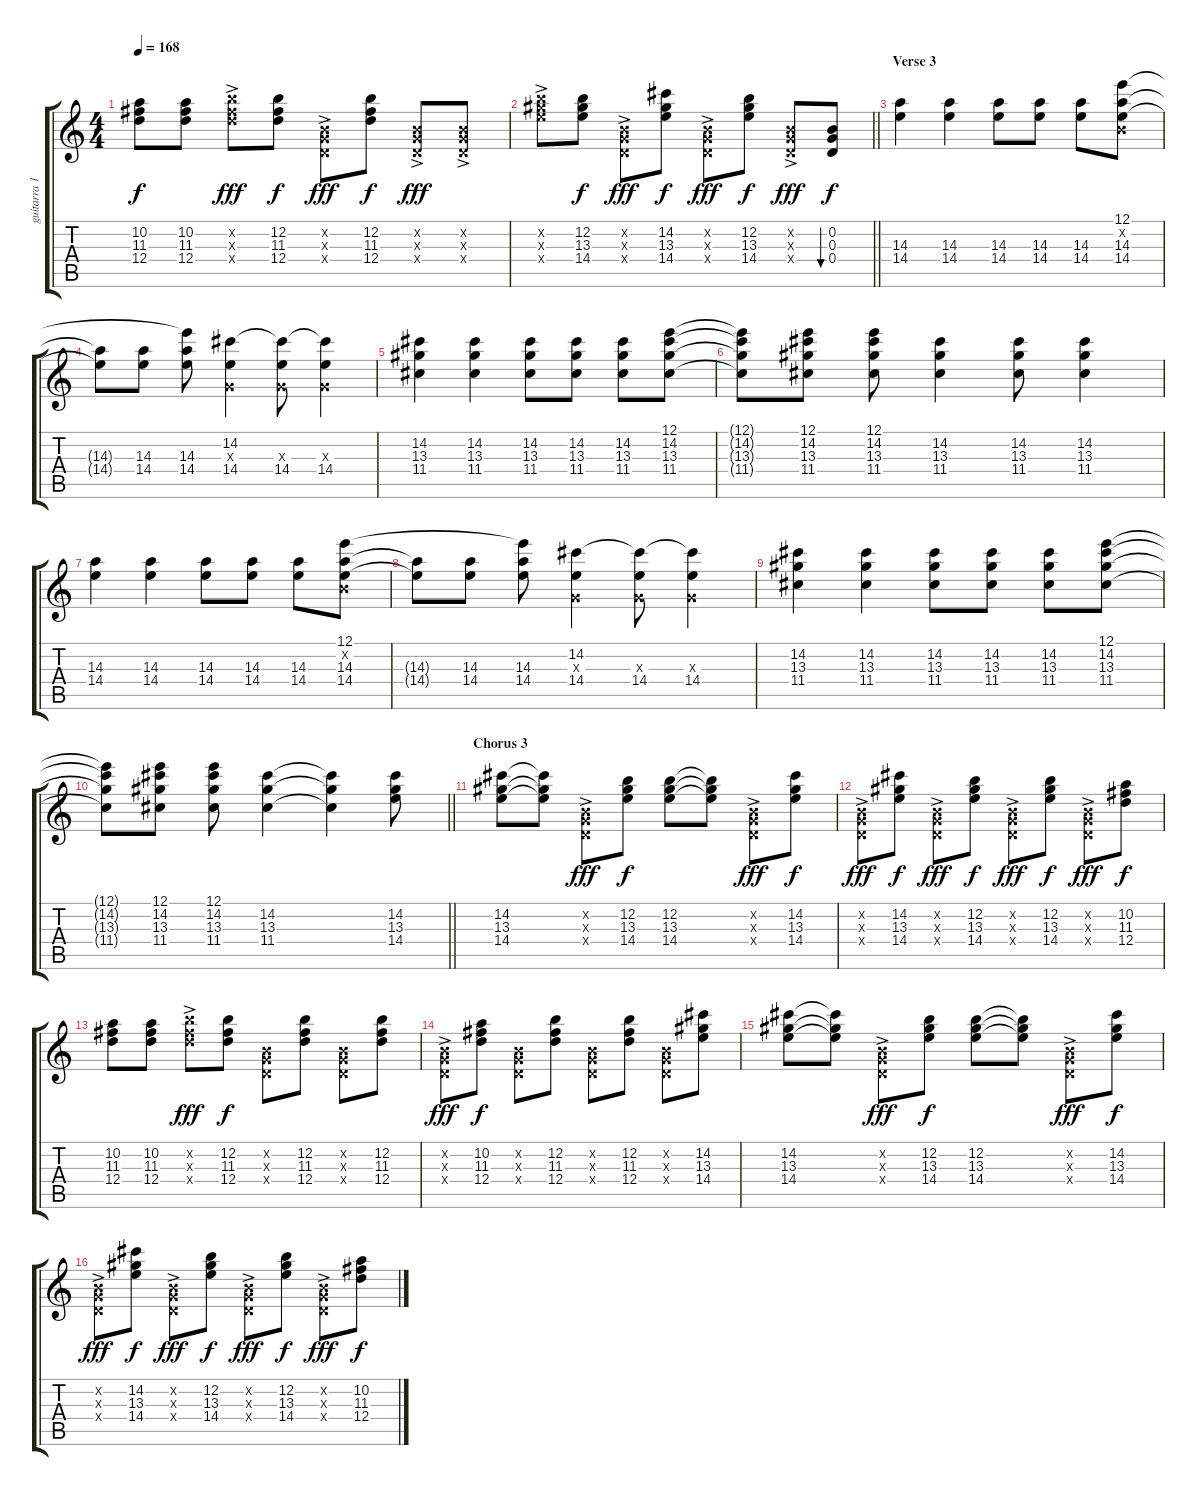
\track ("guitarra 1 RSE" "guitarra 1") {instrument distortionguitar}
\staff {score tabs}
\tuning (E4 B3 G3 D3 A2 E2) {hide}
\ts (4 4)
\tempo 168
\clef g2
\ks c
(10.2 11.3 12.4).8{dy f} (10.2 11.3 12.4).8 (12.2{ac x} 11.3{ac x} 12.4{ac x}).8{dy fff} (12.2 11.3 12.4).8{dy f} (0.2{ac x} 0.3{ac x} 0.4{ac x}).8{dy fff} (12.2 11.3 12.4).8{dy f} (0.2{ac x} 0.3{ac x} 0.4{ac x}).8{dy fff} (0.2{ac x} 0.3{ac x} 0.4{ac x}).8 |
\barLineRight lightlight
(12.2{ac x} 13.3{ac x} 14.4{ac x}).8 (12.2 13.3 14.4).8{dy f} (0.2{ac x} 0.3{ac x} 0.4{ac x}).8{dy fff} (14.2 13.3 14.4).8{dy f} (0.2{ac x} 0.3{ac x} 0.4{ac x}).8{dy fff} (12.2 13.3 14.4).8{dy f} (0.2{ac x} 0.3{ac x} 0.4{ac x}).8{dy fff} (0.2 0.3 0.4).8{bu 60 dy f} |
\section ("" "Verse 3")
(14.3 14.4).4 (14.3 14.4).4 (14.3 14.4).8 (14.3 14.4).8 (14.3 14.4).8 (12.1 0.2{x} 14.3 14.4).8 |
(14.3{t} 14.4{t}).8 (14.3 14.4).8 (12.1{t} 14.3 14.4).8 (14.2 0.3{x} 14.4).4 (14.2{t} 0.3{x} 14.4).8 (14.2{t} 0.3{x} 14.4).4 |
(14.2 13.3 11.4).4 (14.2 13.3 11.4).4 (14.2 13.3 11.4).8 (14.2 13.3 11.4).8 (14.2 13.3 11.4).8 (12.1 14.2 13.3 11.4).8 |
(12.1{t} 14.2{t} 13.3{t} 11.4{t}).8 (12.1 14.2 13.3 11.4).8 (12.1 14.2 13.3 11.4).8 (14.2 13.3 11.4).4 (14.2 13.3 11.4).8 (14.2 13.3 11.4).4 |
(14.3 14.4).4 (14.3 14.4).4 (14.3 14.4).8 (14.3 14.4).8 (14.3 14.4).8 (12.1 0.2{x} 14.3 14.4).8 |
(14.3{t} 14.4{t}).8 (14.3 14.4).8 (12.1{t} 14.3 14.4).8 (14.2 0.3{x} 14.4).4 (14.2{t} 0.3{x} 14.4).8 (14.2{t} 0.3{x} 14.4).4 |
(14.2 13.3 11.4).4 (14.2 13.3 11.4).4 (14.2 13.3 11.4).8 (14.2 13.3 11.4).8 (14.2 13.3 11.4).8 (12.1 14.2 13.3 11.4).8 |
\barLineRight lightlight
(12.1{t} 14.2{t} 13.3{t} 11.4{t}).8 (12.1 14.2 13.3 11.4).8 (12.1 14.2 13.3 11.4).8 (14.2 13.3 11.4).4 (14.2{t} 13.3{t} 11.4{t}).4 (14.2 13.3 14.4).8 |
\section ("" "Chorus 3")
(14.2 13.3 14.4).8 (14.2{t} 13.3{t} 14.4{t}).8 (0.2{ac x} 0.3{ac x} 0.4{ac x}).8{dy fff} (12.2 13.3 14.4).8{dy f} (12.2 13.3 14.4).8 (12.2{t} 13.3{t} 14.4{t}).8 (0.2{ac x} 0.3{ac x} 0.4{ac x}).8{dy fff} (14.2 13.3 14.4).8{dy f} |
(0.2{ac x} 0.3{ac x} 0.4{ac x}).8{dy fff} (14.2 13.3 14.4).8{dy f} (0.2{ac x} 0.3{ac x} 0.4{ac x}).8{dy fff} (12.2 13.3 14.4).8{dy f} (0.2{ac x} 0.3{ac x} 0.4{ac x}).8{dy fff} (12.2 13.3 14.4).8{dy f} (0.2{ac x} 0.3{ac x} 0.4{ac x}).8{dy fff} (10.2 11.3 12.4).8{dy f} |
(10.2 11.3 12.4).8 (10.2 11.3 12.4).8 (12.2{ac x} 11.3{ac x} 12.4{ac x}).8{dy fff} (12.2 11.3 12.4).8{dy f} (0.2{x} 0.3{x} 0.4{x}).8 (12.2 11.3 12.4).8 (0.2{x} 0.3{x} 0.4{x}).8 (12.2 11.3 12.4).8 |
(0.2{ac x} 0.3{ac x} 0.4{ac x}).8{dy fff} (10.2 11.3 12.4).8{dy f} (0.2{x} 0.3{x} 0.4{x}).8 (12.2 11.3 12.4).8 (0.2{x} 0.3{x} 0.4{x}).8 (12.2 11.3 12.4).8 (0.2{x} 0.3{x} 0.4{x}).8 (14.2 13.3 14.4).8 |
(14.2 13.3 14.4).8 (14.2{t} 13.3{t} 14.4{t}).8 (0.2{ac x} 0.3{ac x} 0.4{ac x}).8{dy fff} (12.2 13.3 14.4).8{dy f} (12.2 13.3 14.4).8 (12.2{t} 13.3{t} 14.4{t}).8 (0.2{ac x} 0.3{ac x} 0.4{ac x}).8{dy fff} (14.2 13.3 14.4).8{dy f} |
(0.2{ac x} 0.3{ac x} 0.4{ac x}).8{dy fff} (14.2 13.3 14.4).8{dy f} (0.2{ac x} 0.3{ac x} 0.4{ac x}).8{dy fff} (12.2 13.3 14.4).8{dy f} (0.2{ac x} 0.3{ac x} 0.4{ac x}).8{dy fff} (12.2 13.3 14.4).8{dy f} (0.2{ac x} 0.3{ac x} 0.4{ac x}).8{dy fff} (10.2 11.3 12.4).8{dy f}
